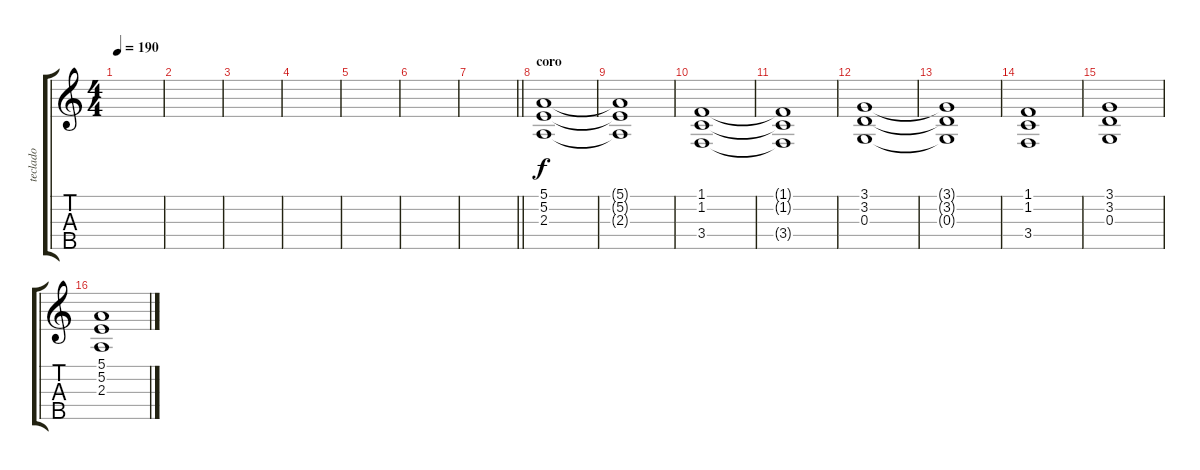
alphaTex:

\track ("teclado" "teclado") {instrument stringensemble1}
\staff {score tabs}
\tuning (E4 B3 G3 D3 A2) {hide}
\ts (4 4)
\tempo 190
\clef g2
\ks c
|
|
|
|
|
|
\barLineRight lightlight
|
\section ("" "coro")
(5.1 5.2 2.3).1 |
(5.1{t} 5.2{t} 2.3{t}).1 |
(1.1 1.2 3.4).1 |
(1.1{t} 1.2{t} 3.4{t}).1 |
(3.1 3.2 0.3).1 |
(3.1{t} 3.2{t} 0.3{t}).1 |
(1.1 1.2 3.4).1 |
(3.1 3.2 0.3).1 |
(5.1 5.2 2.3).1
